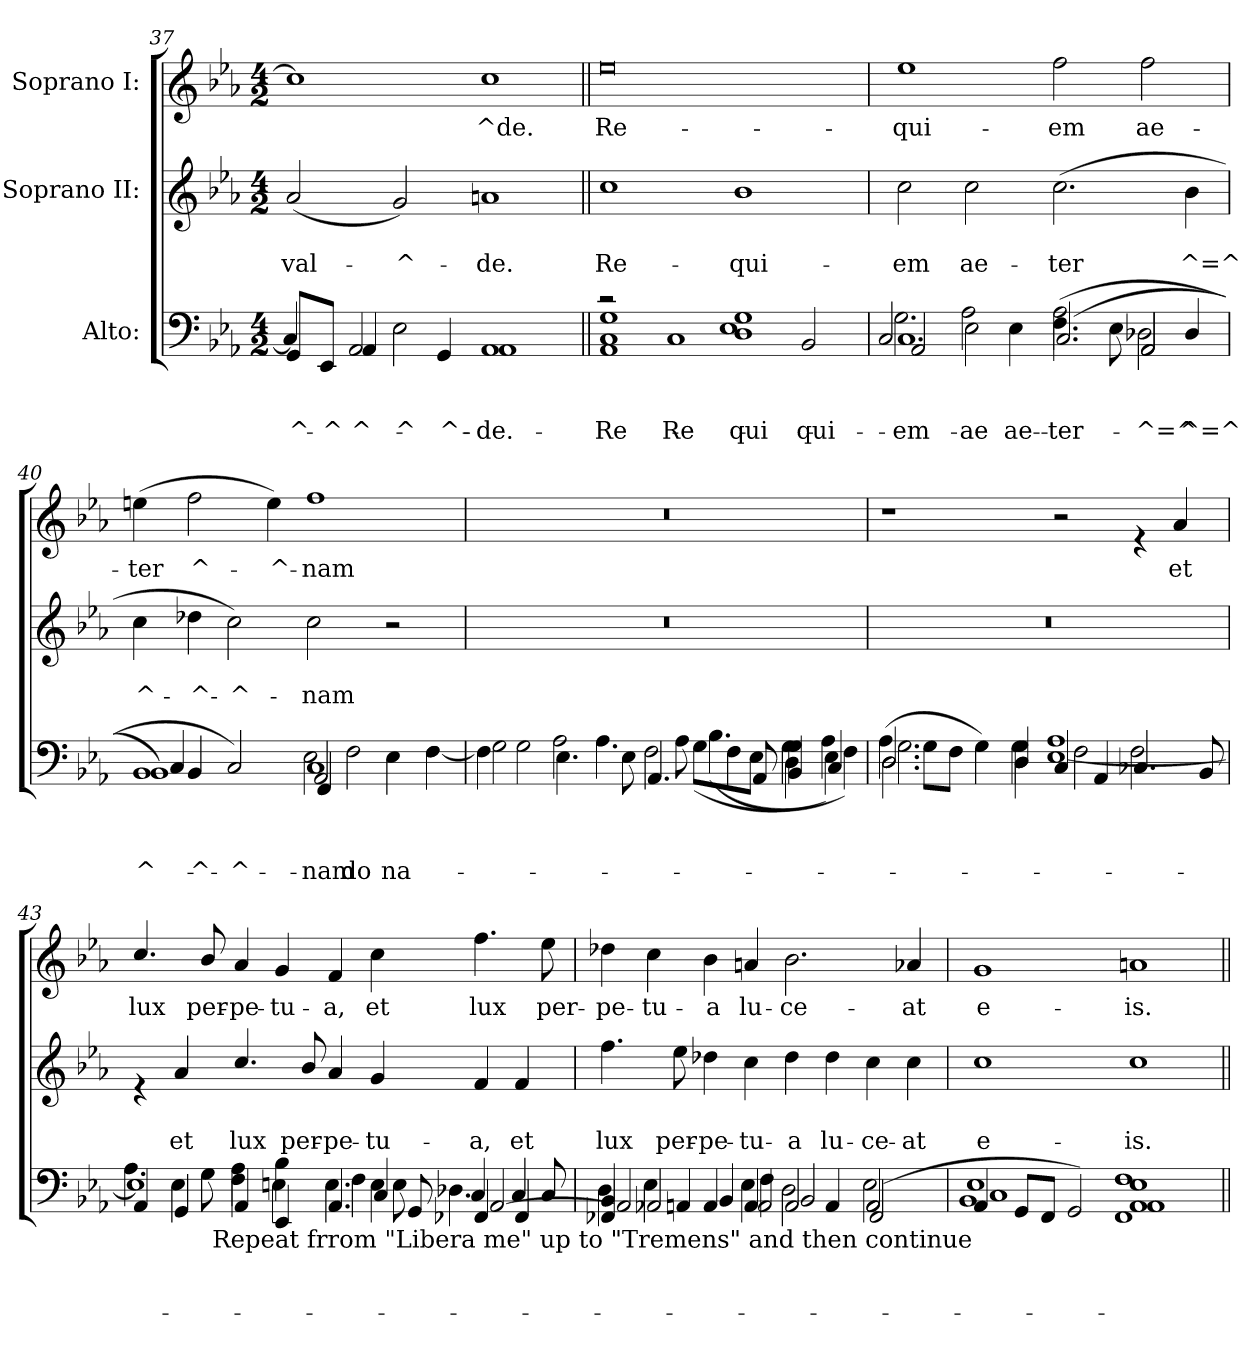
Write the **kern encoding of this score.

**kern	**text	**text	**text	**kern	**text	**text	**kern	**text
*part3	*part3	*part3	*part3	*part2	*part2	*part2	*part1	*part1
*staff3	*staff3	*staff3	*staff3	*staff2	*staff2	*staff2	*staff1	*staff1
*I"Alto:	*	*	*	*I"Soprano II:	*	*	*I"Soprano I:	*
!!LO:LB:g=z
*clefF4	*	*	*	*clefG2	*	*	*clefG2	*
*k[b-e-a-]	*	*	*	*k[b-e-a-]	*	*	*k[b-e-a-]	*
*E-:	*	*	*	*E-:	*	*	*E-:	*
*M4/2	*	*	*	*M4/2	*	*	*M4/2	*
=37	=37	=37	=37	=37	=37	=37	=37	=37
!	!	!	!LO:LY:b	!	!	!LO:LY:b	!	!
*^	*	*	*	*	*	*	*	*
8GG/L	4C/]	.	.	-^-	(<2a-/	.	val-	1cc]	.
!	!	!	!	!LO:LY:b	!	!	!	!	!
8EE-/J	.	.	.	-^	.	.	.	.	.
!	!	!	!	!LO:LY:b	!	!	!	!	!
!	!	!	!	!LO:LY:b	!	!	!	!	!
2AA-/	4AA-/	.	.	^-	.	.	.	.	.
!	!	!	!	!LO:LY:b	!	!	!LO:LY:b	!	!
.	2E-\	.	.	-^-	2g/)	.	-^-	.	.
!	!	!	!	!LO:LY:b	!	!	!	!	!
4GG/	.	.	.	-^-	.	.	.	.	.
!	!	!	!	!LO:LY:b	!	!	!	!	!
!	!	!	!	!LO:LY:b	!	!	!LO:LY:b	!	!LO:LY:b
1AA-	1AA-	.	.	-de.	1an	.	-de.	1cc	-^de.
!!LO:LB:g=z
=38||	=38||	=38||	=38||	=38||	=38||	=38||	=38||	=38||	=38||
!	!	!	!	!LO:LY:b	!	!	!	!	!
*	*^	*	*	*	*	*	*	*	*
!	!	!	!	!	!LO:LY:b	!	!	!	!	!
*	*	*^	*	*	*	*	*	*	*	*
!	!	!	!	!	!	!LO:LY:b	!	!	!LO:LY:b	!	!LO:LY:b
2rc	1G	1C	1AA-	.	.	-Re-	1cc	.	Re-	0ee-	Re-
!	!	!	!	!	!	!LO:LY:b	!	!	!	!	!
1C	.	.	.	.	.	Re-	.	.	.	.	.
!	!	!	!	!	!	!LO:LY:b	!	!	!	!	!
!	!	!	!	!	!	!LO:LY:b	!	!	!	!	!
!	!	!	!	!	!	!LO:LY:b	!	!	!LO:LY:b	!	!
.	1G	1D	1E-	.	.	-qui-	1b-	.	-qui-	.	.
!	!	!	!	!	!	!LO:LY:b	!	!	!	!	!
2BB-/	.	.	.	.	.	-qui-	.	.	.	.	.
=39	=39	=39	=39	=39	=39	=39	=39	=39	=39	=39	=39
!	!	!	!	!	!	!LO:LY:b	!	!	!	!	!
!	!	!	!	!	!	!LO:LY:b	!	!	!	!	!
!	!	!	!	!	!	!LO:LY:b	!	!	!	!	!
!	!	!	!	!	!	!LO:LY:b	!	!	!LO:LY:b	!	!LO:LY:b
1.C	2.G\	2C/	2AA-/	.	.	em	2cc\	.	-em	1ee-	-qui-
!	!	!	!	!	!	!LO:LY:b	!	!	!	!	!
!	!	!	!	!	!	!LO:LY:b	!	!	!LO:LY:b	!	!
.	.	2E-\	2A-\	.	.	ae-	2cc\	.	ae-	.	.
!	!	!	!	!	!	!LO:LY:b	!	!	!	!	!
.	4E-\	.	.	.	.	ae-	.	.	.	.	.
!	!	!	!	!	!	!LO:LY:b	!	!	!	!	!
!	!	!	!	!	!	!LO:LY:b	!	!	!	!	!
!	!	!	!	!	!	!LO:LY:b	!	!	!LO:LY:b	!	!LO:LY:b
.	2A-\	(<2.C/	(>4.F\	.	.	-ter	(>2.cc\	.	-ter	2ff\	-em
.	.	.	8E-\	.	.	.	.	.	.	.	.
!	!	!	!	!	!	!LO:LY:b	!	!	!	!	!
!	!	!	!	!	!	!LO:LY:b	!	!	!	!	!
!	!	!	!	!	!	!LO:LY:b	!	!	!	!	!LO:LY:b
2AA-/	2AA-/	.	2D-X\	.	.	^=^	.	.	.	2ff\	ae-
!	!	!	!	!	!	!LO:LY:b	!	!	!LO:LY:b	!	!
.	.	4D-/	.	.	.	-^=^	4b-\	.	^=^	.	.
=40	=40	=40	=40	=40	=40	=40	=40	=40	=40	=40	=40
!	!	!	!	!	!	!LO:LY:b	!	!	!	!	!
!	!	!	!	!	!	!LO:LY:b	!	!	!	!	!
!	!	!	!	!	!	!LO:LY:b	!	!	!LO:LY:b	!	!LO:LY:b
1BB-	1ryy	1BB-)	4C/	.	.	^-	4cc\	.	^-	(>4een\	-ter
!	!	!	!	!	!	!LO:LY:b	!	!	!LO:LY:b	!	!LO:LY:b
.	.	.	4BB-/	.	.	-^-	4dd-X\	.	-^-	2ff\	^-
!	!	!	!	!	!	!LO:LY:b	!	!	!LO:LY:b	!	!
.	.	.	2C/)	.	.	-^-	2cc\)	.	-^-	.	.
!	!	!	!	!	!	!	!	!	!	!	!LO:LY:b
.	.	.	.	.	.	.	.	.	.	4ee\)	-^-
!	!	!	!	!	!	!LO:LY:b	!	!	!	!	!
!	!	!	!	!	!	!LO:LY:b	!	!	!	!	!
!	!	!	!	!	!	!LO:LY:b	!	!	!	!	!
!	!	!	!	!	!	!LO:LY:b	!	!	!LO:LY:b	!	!LO:LY:b
1C	2E-\	2AA-/	4FF/	.	.	-nam	2cc\	.	-nam	1ff	-nam
!	!	!	!	!	!	!LO:LY:b	!	!	!	!	!
.	.	.	2F\	.	.	do	.	.	.	.	.
!	!	!	!	!	!	!LO:LY:b	!	!	!	!	!
.	4E-\	2ryy	.	.	.	na-	2r	.	.	.	.
.	[>4F\	.	4F\	.	.	.	.	.	.	.	.
!!LO:LB:g=z
=41	=41	=41	=41	=41	=41	=41	=41	=41	=41	=41	=41
!	!	!	!	!	!	!	!LO:N:vis=1	!	!	!LO:N:vis=1	!
1ryy	4F\]	2ryy	2G\	.	.	.	0r	.	.	0r	.
.	2G\	.	.	.	.	.	.	.	.	.	.
.	.	4.E-\	2A-\	.	.	.	.	.	.	.	.
.	4.A-\	.	.	.	.	.	.	.	.	.	.
.	.	8E-\	.	.	.	.	.	.	.	.	.
4.AA-/	.	2F\	8A-\	.	.	.	.	.	.	.	.
.	(>8G\L	.	(>4.B-\	.	.	.	.	.	.	.	.
.	8F\	.	.	.	.	.	.	.	.	.	.
8AA-/	8E-\J	.	.	.	.	.	.	.	.	.	.
4BB-/	4D\	4G\	4G\	.	.	.	.	.	.	.	.
4C/	4E-\)	4A-\	4F\)	.	.	.	.	.	.	.	.
!!LO:LB:g=z
=42	=42	=42	=42	=42	=42	=42	=42	=42	=42	=42	=42
!	!	!	!	!	!	!	!LO:N:vis=1	!	!	!	!
2.D/	2.D\	(>4A-\	2.G\	.	.	.	0r	.	.	1r	.
.	.	8G\L	.	.	.	.	.	.	.	.	.
.	.	8F\J	.	.	.	.	.	.	.	.	.
.	.	4G\)	.	.	.	.	.	.	.	.	.
4D/	4D\	4G\	4G\	.	.	.	.	.	.	.	.
4C/	[>1E-	1A-	2F\	.	.	.	.	.	.	2r	.
4AA-/	.	.	.	.	.	.	.	.	.	.	.
4.C-X/	.	.	2F\	.	.	.	.	.	.	4re	.
!	!	!	!	!	!	!	!	!	!	!	!LO:LY:b
.	.	.	.	.	.	.	.	.	.	4a-/	et
8BB-/	.	.	.	.	.	.	.	.	.	.	.
=43	=43	=43	=43	=43	=43	=43	=43	=43	=43	=43	=43
!	!	!	!	!	!	!	!	!	!	!	!LO:LY:b
*	*	*	*^	*	*	*	*	*	*	*	*
4AA-/	1E-]	4ryy	4.A-\	4ryy	.	.	.	4re	.	.	4.cc/	lux
!	!	!	!	!	!	!	!	!	!	!LO:LY:b	!	!
4GG/	.	4E-\	.	8ryy	.	.	.	4a-/	.	et	.	.
!	!	!	!	!	!	!	!	!	!	!	!	!LO:LY:b
.	.	.	8G\	32ryy	.	.	.	.	.	.	8b-/	per-
!	!	!	!	!LO:TX:b:t=Repeat frrom "Libera me" up to "Tremens" and then continue	!	!	!	!	!	!	!	!
.	.	.	.	1ryy	.	.	.	.	.	.	.	.
!	!	!	!	!	!	!	!	!	!	!LO:LY:b	!	!LO:LY:b
4AA-/	.	4A-\	4F\	.	.	.	.	4.cc/	.	lux	4a-/	-pe-
!	!	!	!	!	!	!	!	!	!	!	!	!LO:LY:b
4EE-/	.	4B-\	4En\	.	.	.	.	.	.	.	4g/	-tu-
!	!	!	!	!	!	!	!	!	!	!LO:LY:b	!	!
.	.	.	.	.	.	.	.	8b-/	.	per-	.	.
!	!	!	!	!	!	!	!	!	!	!LO:LY:b	!	!LO:LY:b
4.AA-/	4ryy	4.E\	4F\	.	.	.	.	4a-/	.	-pe-	4f/	-a,
!	!	!	!	!	!	!	!	!	!	!LO:LY:b	!	!LO:LY:b
.	4E\	.	4C/	.	.	.	.	4g/	.	-tu-	4cc\	et
8GG/	.	8E\	.	.	.	.	.	.	.	.	.	.
.	.	.	.	2ryy	.	.	.	.	.	.	.	.
!	!	!	!	!	!	!	!	!	!	!LO:LY:b	!	!LO:LY:b
4FF-X/	4C/	[<2AA-/	4.D-X\	.	.	.	.	4f/	.	-a,	4.ff\	lux
!	!	!	!	!	!	!	!	!	!	!LO:LY:b	!	!
4FF-/	4C/	.	.	.	.	.	.	4f/	.	et	.	.
!	!	!	!	!	!	!	!	!	!	!	!	!LO:LY:b
.	.	.	8C/	.	.	.	.	.	.	.	8ee-\	per-
.	.	.	.	16.ryy	.	.	.	.	.	.	.	.
!!LO:PB:g=z
=44	=44	=44	=44	=44	=44	=44	=44	=44	=44	=44	=44	=44
!	!	!	!	!	!	!	!	!	!	!LO:LY:b	!	!LO:LY:b
*	*	*	*v	*v	*	*	*	*	*	*	*	*
4FF-X/	4D\	2AA-/]	4BB-/	.	.	.	4.ff\	.	lux	4dd-X\	-pe-
!	!	!	!	!	!	!	!	!	!	!	!LO:LY:b
2AA-X/	4E-\	.	4AAn/	.	.	.	.	.	.	4cc\	-tu-
!	!	!	!	!	!	!	!	!	!LO:LY:b	!	!
.	.	.	.	.	.	.	8ee-\	.	per-	.	.
!	!	!	!	!	!	!	!	!	!LO:LY:b	!	!LO:LY:b
.	4AA/	4ryy	4BB-/	.	.	.	4dd-X\	.	-pe-	4b-\	-a
!	!	!	!	!	!	!	!	!	!LO:LY:b	!	!LO:LY:b
4AA/	2AA/	4E-\	4F\	.	.	.	4cc\	.	-tu-	4an/	lu-
!	!	!	!	!	!	!	!	!	!LO:LY:b	!	!LO:LY:b
2AA/	.	2D\	2BB-/	.	.	.	4dd-\	.	-a	2.b-\	-ce-
!	!	!	!	!	!	!	!	!	!LO:LY:b	!	!
.	4AA/	.	.	.	.	.	4dd-\	.	lu-	.	.
!	!	!	!	!	!	!	!	!	!LO:LY:b	!	!
(<2AA/	2AA/	2E-\	2FF-/	.	.	.	4cc\	.	-ce-	.	.
!	!	!	!	!	!	!	!	!	!LO:LY:b	!	!LO:LY:b
.	.	.	.	.	.	.	4cc\	.	-at	4a-X/	-at
=45	=45	=45	=45	=45	=45	=45	=45	=45	=45	=45	=45
!	!	!	!	!	!	!	!	!	!LO:LY:b	!	!LO:LY:b
4AA-/	1BB-	1E-	1C	.	.	.	1cc	.	e-	1g	e-
8GG/L	.	.	.	.	.	.	.	.	.	.	.
8FF/J	.	.	.	.	.	.	.	.	.	.	.
2GG/)	.	.	.	.	.	.	.	.	.	.	.
!	!	!	!	!	!	!	!	!	!LO:LY:b	!	!LO:LY:b
1AA-	1AA-	1E-	1FF 1F	.	.	.	1cc	.	-is.	1an	-is.
*v	*v	*v	*v	*	*	*	*	*	*	*	*
=||	=||	=||	=||	=||	=||	=||	=||	=||
*-	*-	*-	*-	*-	*-	*-	*-	*-
